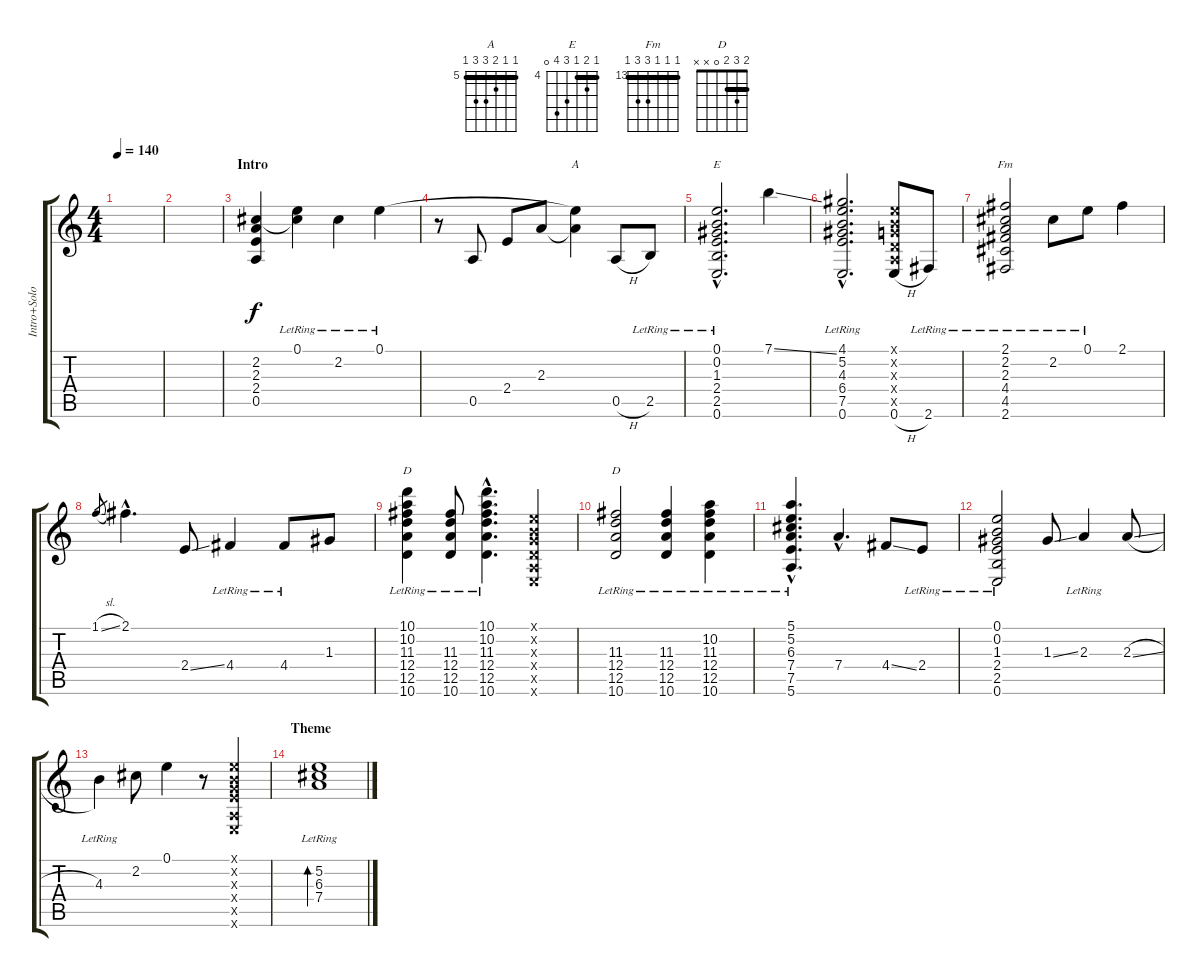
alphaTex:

\track ("Intro+Solo" "Intro+Solo") {instrument electricguitarclean}
\staff {score tabs}
\tuning (E4 B3 G3 D3 A2 E2) {hide}
\chord ("A" 5 5 6 7 7 5) {firstfret 5 barre 5}
\chord ("E" 4 5 4 6 7 0) {firstfret 4 barre 4}
\chord ("Fm" 13 13 13 15 15 13) {firstfret 13 barre 13}
\chord ("D" 10 10 11 12 12 10) {firstfret 10 barre 10}
\chord ("D" 2 3 2 0 x x) {barre 2}
\ts (4 4)
\tempo 140
\clef g2
\ks c
|
|
\section ("" "Intro")
(2.2 2.3 2.4 0.5).4 (0.1{lr} 2.2{t}).4 2.2{lr}.4 0.1{lr}.4 |
r.8 0.5.8 2.4.8 2.3.8 (0.1{t} 2.3{t}).4{ch "A"} 0.5{h}.8 2.5{lr}.8 |
(0.1{hac lr} 0.2{hac lr} 1.3{hac lr} 2.4{hac lr} 2.5{hac lr} 0.6{hac lr}).2{d ch "E"} 7.1{ss}.4 |
(4.1{hac lr} 5.2{hac lr} 4.3{hac lr} 6.4{hac lr} 7.5{hac lr} 0.6{hac lr}).2{d} (0.1{x} 0.2{x} 0.3{x} 0.4{x} 0.5{x} 0.6{h}).8 2.6{lr}.8 |
(2.1{lr} 2.2{lr} 2.3{lr} 4.4{lr} 4.5{lr} 2.6{lr}).2{ch "Fm"} 2.2{lr}.8 0.1{lr}.8 2.1.4 |
1.1{sl}.8{gr} 2.1{hac}.4{d} 2.4{ss}.8 4.4{lr}.4 4.4{lr}.8 1.3.8 |
(10.1{lr} 10.2{lr} 11.3 12.4{lr} 12.5{lr} 10.6{lr}).4{ch "D"} (11.3{lr} 12.4 12.5 10.6).8 (10.1{hac lr} 10.2{hac lr} 11.3{hac lr} 12.4{hac lr} 12.5{hac lr} 10.6{hac lr}).4{d} (0.1{x} 0.2{x} 0.3{x} 0.4{x} 0.5{x} 0.6{x}).4 |
(11.3{lr} 12.4{lr} 12.5 10.6).2{ch "D"} (11.3{lr} 12.4{lr} 12.5 10.6).4 (10.2{lr} 11.3{lr} 12.4{lr} 12.5 10.6).4 |
(5.1{hac lr} 5.2{hac lr} 6.3{hac lr} 7.4{hac lr} 7.5{hac lr} 5.6{hac lr}).4{d} 7.4{hac}.4{d} 4.4{ss}.8 2.4{lr}.8 |
(0.1{lr} 0.2{lr} 1.3{lr} 2.4{lr} 2.5{lr} 0.6{lr}).2 1.3{ss}.8 2.3{lr}.4 2.3{sl}.8 |
4.3{lr}.4 2.2.8 0.1.4 r.8 (0.1{x} 0.2{x} 0.3{x} 2.4{x} 0.5{x} 0.6{x}).4 |
\section ("" "Theme")
(5.2{lr} 6.3{lr} 7.4{lr}).1{bd 60}
